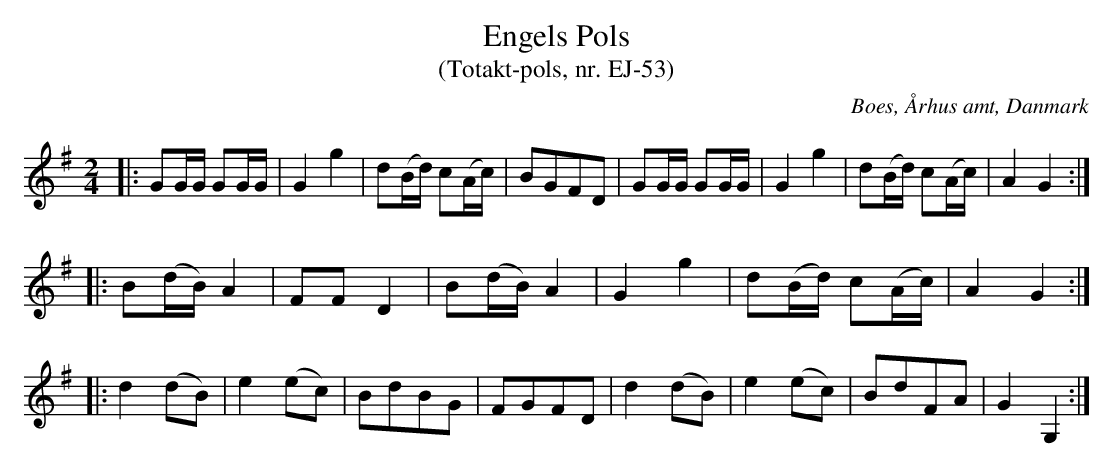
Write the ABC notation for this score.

X:1EJ-53
T:Engels Pols
T:(Totakt-pols, nr. EJ-53)
O:Boes, Århus amt, Danmark
M:2/4
L:1/16
K:G
|:G2GG G2GG|G4 g4|d2(Bd) c2(Ac)|B2G2F2D2|G2GG G2GG|G4 g4|d2(Bd) c2(Ac)|A4 G4:|
|:B2(dB) A4|F2F2 D4|B2(dB) A4|G4 g4|d2(Bd) c2(Ac)|A4 G4:|
|:d4 (d2B2)|e4 (e2c2)|B2d2B2G2|F2G2F2D2|d4 (d2B2)|e4 (e2c2)|B2d2F2A2|G4 G,4:|
